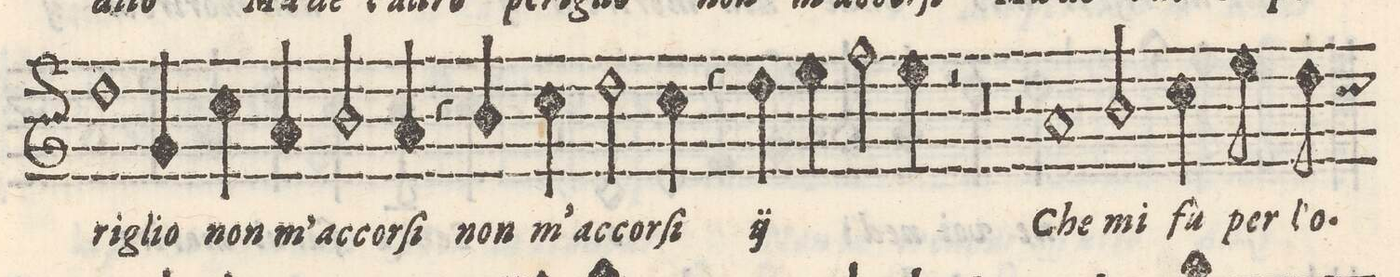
**kern	**text
*I"QUINTO	*
*clefG2	*
*k[]	*
*met(C)	*
*M2/1	*
1dd	-gli-
4g/	-o
4cc\	non
4a/	m`ac-
2b/	-cor-
=14-	=14-
4a/	-ſi
4r	.
4b/	non
4cc\	m`ac-
2dd\	-cor-
4cc\	-ſi
=15-	=15-
4r	.
*	*ij
4dd\	non
4ee\	m`ac-
2ffny\	-cor-
4ee\	-ſi
2r	.
*	*Xij
=16-	=16-
0r	.
=17-	=17-
2r	.
1a	Che
2b/	mi
=18-	=18-
4cc\	fù
8ee\	per
8dd\	l`o-
*-	*-
